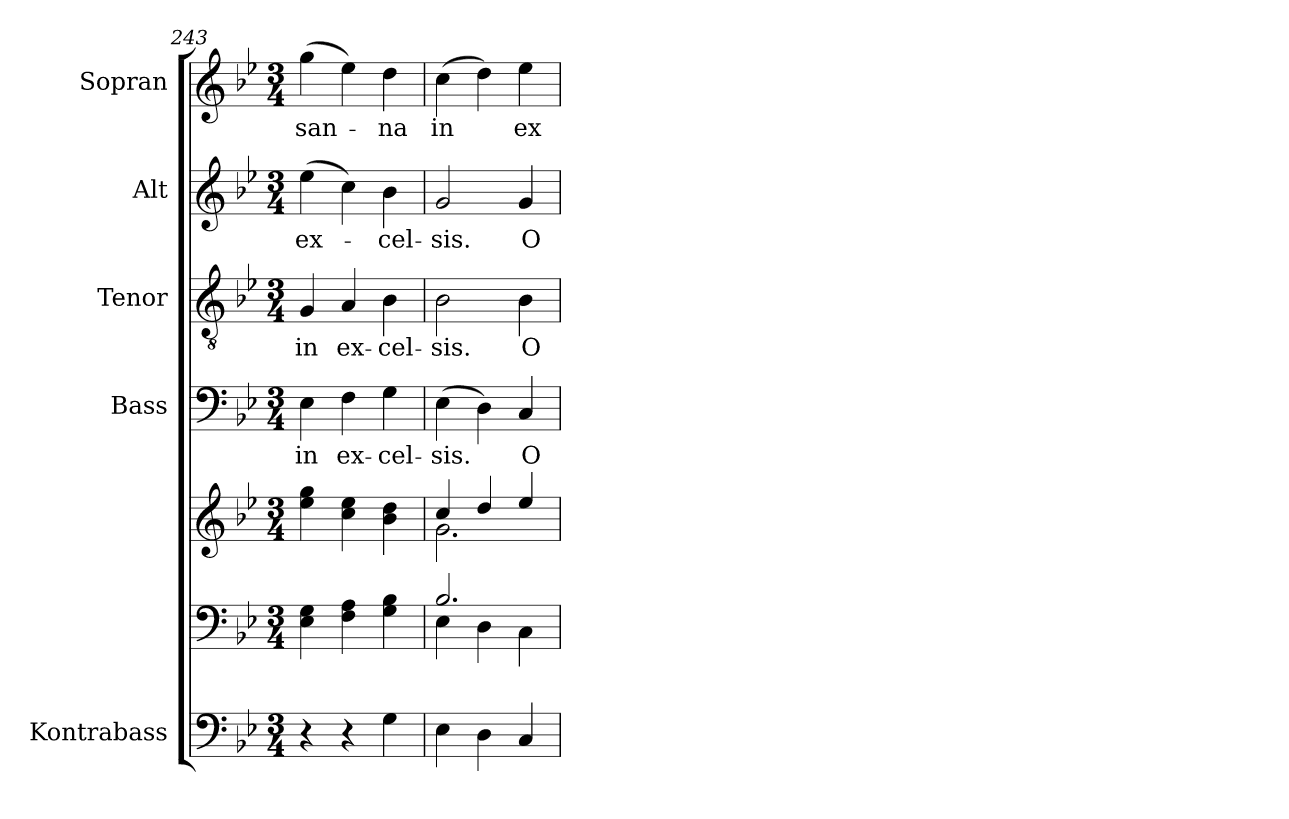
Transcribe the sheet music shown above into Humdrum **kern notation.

**kern	**kern	**kern	**kern	**text	**kern	**text	**kern	**text	**kern	**text
*part6	*part5	*part5	*part4	*part4	*part3	*part3	*part2	*part2	*part1	*part1
*staff7	*staff6	*staff5	*staff4	*staff4	*staff3	*staff3	*staff2	*staff2	*staff1	*staff1
*I"Kontrabass	*	*	*I"Bass	*	*I"Tenor	*	*I"Alt	*	*I"Sopran	*
*I'Kb.	*	*	*I'B.	*	*I'T.	*	*I'A.	*	*I'S.	*
*clefF4	*clefF4	*clefG2	*clefF4	*	*clefGv2	*	*clefG2	*	*clefG2	*
*ITrd7c12	*	*	*	*	*	*	*	*	*	*
*k[b-e-]	*k[b-e-]	*k[b-e-]	*k[b-e-]	*	*k[b-e-]	*	*k[b-e-]	*	*k[b-e-]	*
*B-:	*B-:	*B-:	*B-:	*	*B-:	*	*B-:	*	*B-:	*
*M3/4	*M3/4	*M3/4	*M3/4	*	*M3/4	*	*M3/4	*	*M3/4	*
=243	=243	=243	=243	=243	=243	=243	=243	=243	=243	=243
!	!	!	!	!LO:LY:b	!	!LO:LY:b	!	!LO:LY:b	!	!LO:LY:b
4r	4E-\ 4G\	4ee-\ 4gg\	4E-\	in	4G/	in	(>4ee-\	ex-	(>4gg\	-san-
!	!	!	!	!LO:LY:b	!	!LO:LY:b	!	!	!	!
4r	4F\ 4A\	4cc\ 4ee-\	4F\	ex-	4A/	ex-	4cc\)	.	4ee-\)	.
!	!	!	!	!LO:LY:b	!	!LO:LY:b	!	!LO:LY:b	!	!LO:LY:b
4GG\	4G\ 4B-\	4b-\ 4dd\	4G\	-cel-	4B-\	-cel-	4b-\	-cel-	4dd\	-na
=244	=244	=244	=244	=244	=244	=244	=244	=244	=244	=244
*	*^	*^	*	*	*	*	*	*	*	*
!	!	!	!	!	!	!LO:LY:b	!	!LO:LY:b	!	!LO:LY:b	!	!LO:LY:b
4EE-\	2.B-/	4E-\	4cc/	2.g\	(>4E-\	-sis.	2B-\	-sis.	2g/	-sis.	(>4cc\	in
4DD\	.	4D\	4dd/	.	4D\)	.	.	.	.	.	4dd\)	.
!	!	!	!	!	!	!LO:LY:b	!	!LO:LY:b	!	!LO:LY:b	!	!LO:LY:b
4CC/	.	4C\	4ee-/	.	4C/	O	4B-\	O	4g/	O	4ee-\	ex-
*	*v	*v	*	*	*	*	*	*	*	*	*	*
*	*	*v	*v	*	*	*	*	*	*	*	*
=	=	=	=	=	=	=	=	=	=	=
*-	*-	*-	*-	*-	*-	*-	*-	*-	*-	*-
